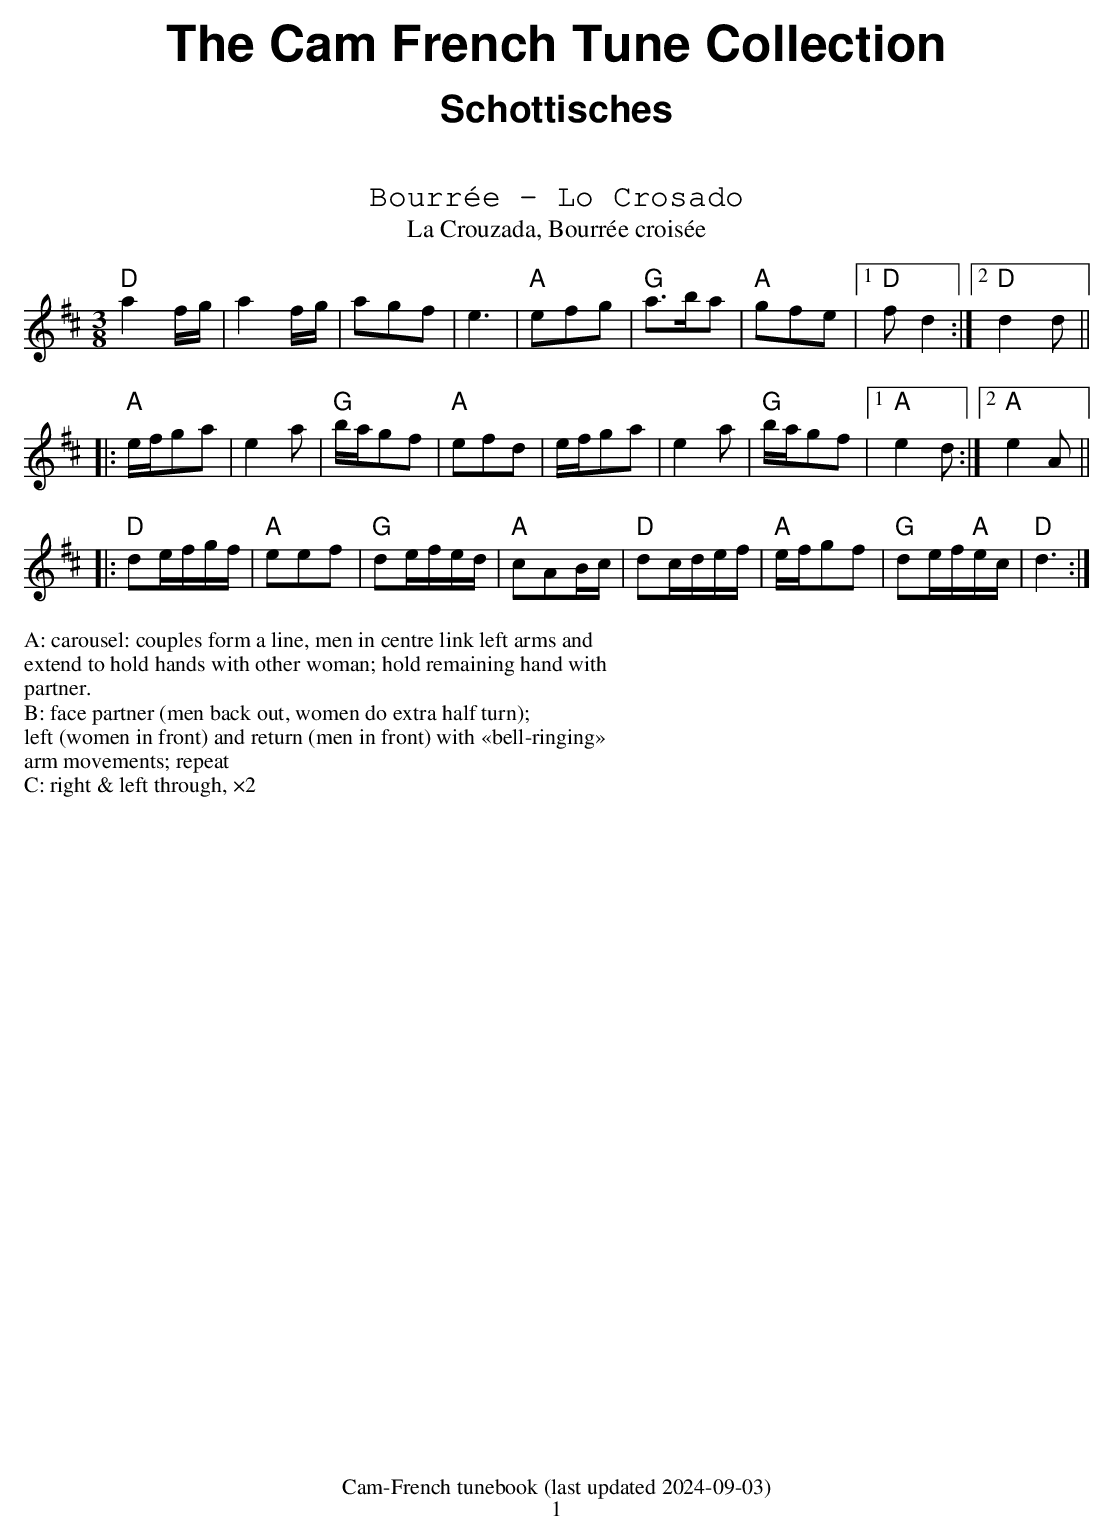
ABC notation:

X:1
T:Bourrée - Lo Crosado
T:La Crouzada, Bourrée croisée
M:3/8
L:1/16
K:Dmaj
"D"a4 fg| a4 fg| a2g2f2|e6|\
"A"e2f2g2|"G"a3ba2|"A"g2f2e2|1"D"f2d4:|2"D"d4d2||
|:"A"efg2a2|e4a2|"G"bag2f2|"A"e2f2d2|\
efg2a2|e4a2|"G"bag2f2|1"A"e4d2:|2 "A"e4 A2||
|:"D"d2efgf|"A"e2e2f2|"G"d2efed|"A"c2A2Bc|\
"D"d2cdef|"A"efg2f2|"G"d2ef"A"ec|"D"d6:|
%%textfont Compagnon-Roman 14
%%begintext
A: carousel: couples form a line, men in centre link left arms and
extend to hold hands with other woman; hold remaining hand with
partner.
B: face partner (men back out, women do extra half turn);
left (women in front) and return (men in front) with «bell-ringing»
arm movements; repeat
C: right & left through, ×2
